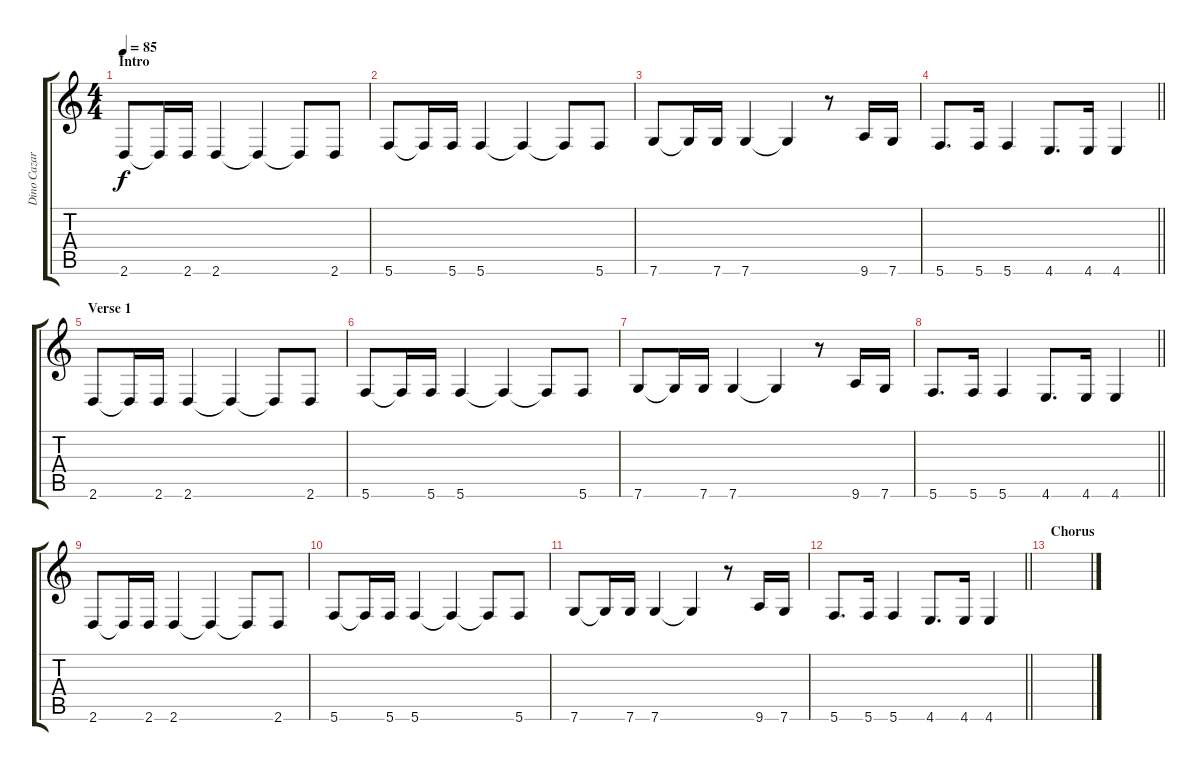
\track ("Dino Cazares (Clean)" "Dino Cazar") {instrument electricguitarjazz}
\staff {score tabs}
\tuning (D4 A3 F3 C3 G2 C2) {hide}
\ts (4 4)
\section ("" "Intro")
\tempo 85
\clef g2
\ks c
2.6.8{dy f instrument electricguitarjazz} 2.6{t}.16 2.6.16 2.6.4 2.6{t}.4 2.6{t}.8 2.6.8 |
5.6.8 5.6{t}.16 5.6.16 5.6.4 5.6{t}.4 5.6{t}.8 5.6.8 |
7.6.8 7.6{t}.16 7.6.16 7.6.4 7.6{t}.4 r.8 9.6.16 7.6.16 |
\barLineRight lightlight
5.6.8{d} 5.6.16 5.6.4 4.6.8{d} 4.6.16 4.6.4 |
\section ("" "Verse 1")
2.6.8 2.6{t}.16 2.6.16 2.6.4 2.6{t}.4 2.6{t}.8 2.6.8 |
5.6.8 5.6{t}.16 5.6.16 5.6.4 5.6{t}.4 5.6{t}.8 5.6.8 |
7.6.8 7.6{t}.16 7.6.16 7.6.4 7.6{t}.4 r.8 9.6.16 7.6.16 |
\barLineRight lightlight
5.6.8{d} 5.6.16 5.6.4 4.6.8{d} 4.6.16 4.6.4 |
2.6.8 2.6{t}.16 2.6.16 2.6.4 2.6{t}.4 2.6{t}.8 2.6.8 |
5.6.8 5.6{t}.16 5.6.16 5.6.4 5.6{t}.4 5.6{t}.8 5.6.8 |
7.6.8 7.6{t}.16 7.6.16 7.6.4 7.6{t}.4 r.8 9.6.16 7.6.16 |
\barLineRight lightlight
5.6.8{d} 5.6.16 5.6.4 4.6.8{d} 4.6.16 4.6.4 |
\section ("" "Chorus")
